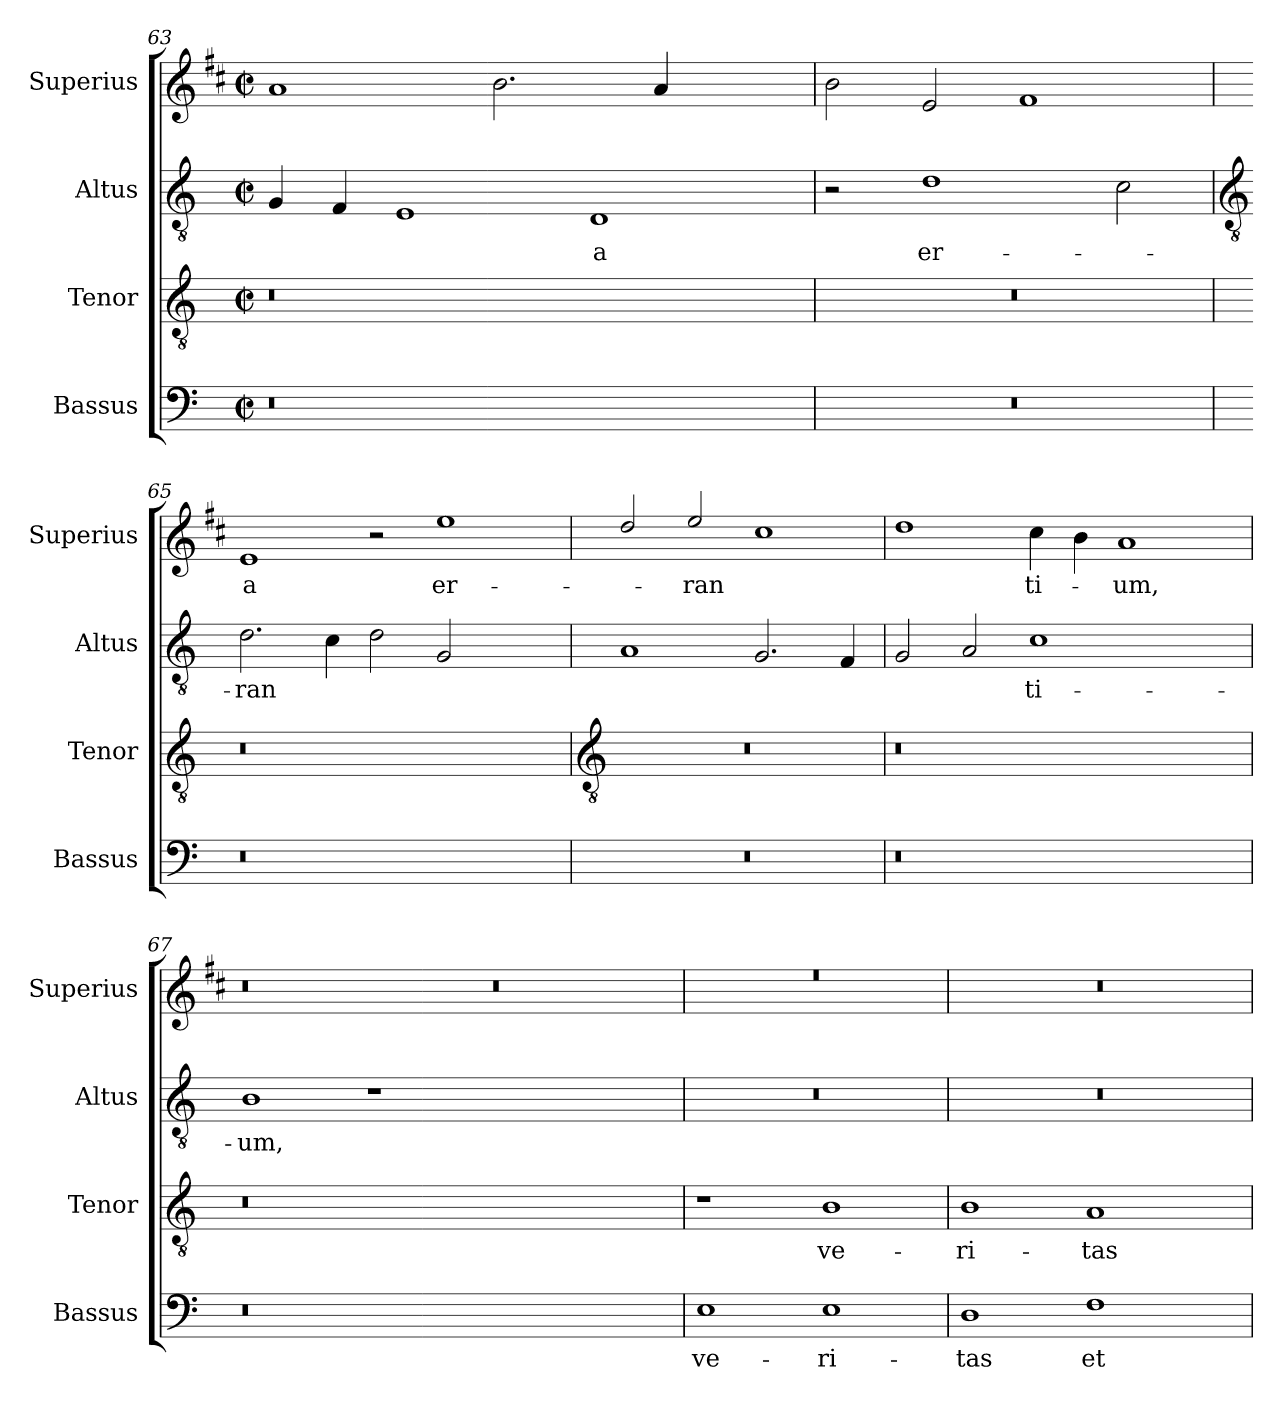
**kern	**text	**kern	**text	**kern	**text	**kern	**text
*part4	*part4	*part3	*part3	*part2	*part2	*part1	*part1
*staff4	*staff4	*staff3	*staff3	*staff2	*staff2	*staff1	*staff1
*I"Bassus	*	*I"Tenor	*	*I"Altus	*	*I"Superius	*
*I'Bassus	*	*I'Tenor	*	*I'Altus	*	*I'Superius	*
*clefF4	*	*clefGv2	*	*clefGv2	*	*clefG2	*
*	*	*	*	*	*	*ITrd1c2	*
*k[]	*	*k[]	*	*k[]	*	*k[]	*
*C:	*	*C:	*	*C:	*	*C:	*
*M4/2	*	*M4/2	*	*M4/2	*	*M4/2	*
*met(c|)	*	*met(c|)	*	*met(c|)	*	*met(c|)	*
=63	=63	=63	=63	=63	=63	=63	=63
0r	.	0r	.	4G	.	1g	.
.	.	.	.	4F	.	.	.
.	.	.	.	1E	.	.	.
.	.	.	.	.	.	2.a	.
!	!	!	!	!	!LO:LY:b	!	!
.	.	.	.	1D	a	.	.
.	.	.	.	.	.	4g	.
2ryy	.	2ryy	.	.	.	2ryy	.
=64	=64	=64	=64	=64	=64	=64	=64
0r	.	0r	.	2r	.	2a	.
!	!	!	!	!	!LO:LY:b	!	!
.	.	.	.	1d	er-	2d	.
.	.	.	.	.	.	1e	.
.	.	.	.	2c	.	.	.
!!LO:LB:g=z
=65	=65	=65	=65	=65	=65	=65	=65
*	*	*	*	*clefGv2	*	*	*
!	!	!	!	!	!LO:LY:b	!	!LO:LY:b
*	*	*	*	*	*	*^	*
0r	.	0r	.	2.d	-ran	1d	0ryy	-a
.	.	.	.	4c	.	.	.	.
.	.	.	.	2d	.	2r	.	.
!	!	!	!	!	!	!	!	!LO:LY:b
.	.	.	.	2G	.	1dd	.	er-
2ryy	.	2ryy	.	2ryy	.	.	2ryy	.
!!LO:LB:g=z	!!
=65	=65	=65	=65	=65	=65	=65	=65	=65
*	*	*clefGv2	*	*	*	*	*	*
0r	.	0r	.	1A	.	2cc	0ryy	.
!	!	!	!	!	!	!	!	!LO:LY:b
.	.	.	.	.	.	2dd	.	-ran
.	.	.	.	2.G	.	1b	.	.
.	.	.	.	4F	.	.	.	.
=67	=67	=67	=67	=67	=67	=67	=67	=67
0r	.	0r	.	2G	.	1cc	0ryy	.
.	.	.	.	2A	.	.	.	.
!	!	!	!	!	!LO:LY:b	!	!	!LO:LY:b
.	.	.	.	1c	ti-	4b	.	ti-
.	.	.	.	.	.	4a	.	.
!	!	!	!	!	!	!	!	!LO:LY:b
.	.	.	.	.	.	1g	.	-um,
2ryy	.	2ryy	.	2ryy	.	.	2ryy	.
=67	=67	=67	=67	=67	=67	=67	=67	=67
!	!	!	!	!	!LO:LY:b	!	!	!
0r	.	0r	.	1B	-um,	0r	0ryy	.
.	.	.	.	1r	.	.	.	.
0ryy	.	0ryy	.	0ryy	.	0r	0ryy	.
=68	=68	=68	=68	=68	=68	=68	=68	=68
!	!LO:LY:b	!	!	!	!	!	!	!
1E	ve-	1r	.	0r	.	0r	0ryy	.
!	!LO:LY:b	!	!LO:LY:b	!	!	!	!	!
1E	-ri-	1B	ve-	.	.	.	.	.
=70	=70	=70	=70	=70	=70	=70	=70	=70
!	!LO:LY:b	!	!LO:LY:b	!	!	!	!	!
1D	-tas	1B	-ri-	0r	.	0r	1ryy	.
!	!LO:LY:b	!	!LO:LY:b	!	!	!	!	!
1F	et	1A	-tas	.	.	.	2ryy	.
.	.	.	.	.	.	.	2ryy	.
*	*	*	*	*	*	*v	*v	*
=	=	=	=	=	=	=	=
*-	*-	*-	*-	*-	*-	*-	*-
